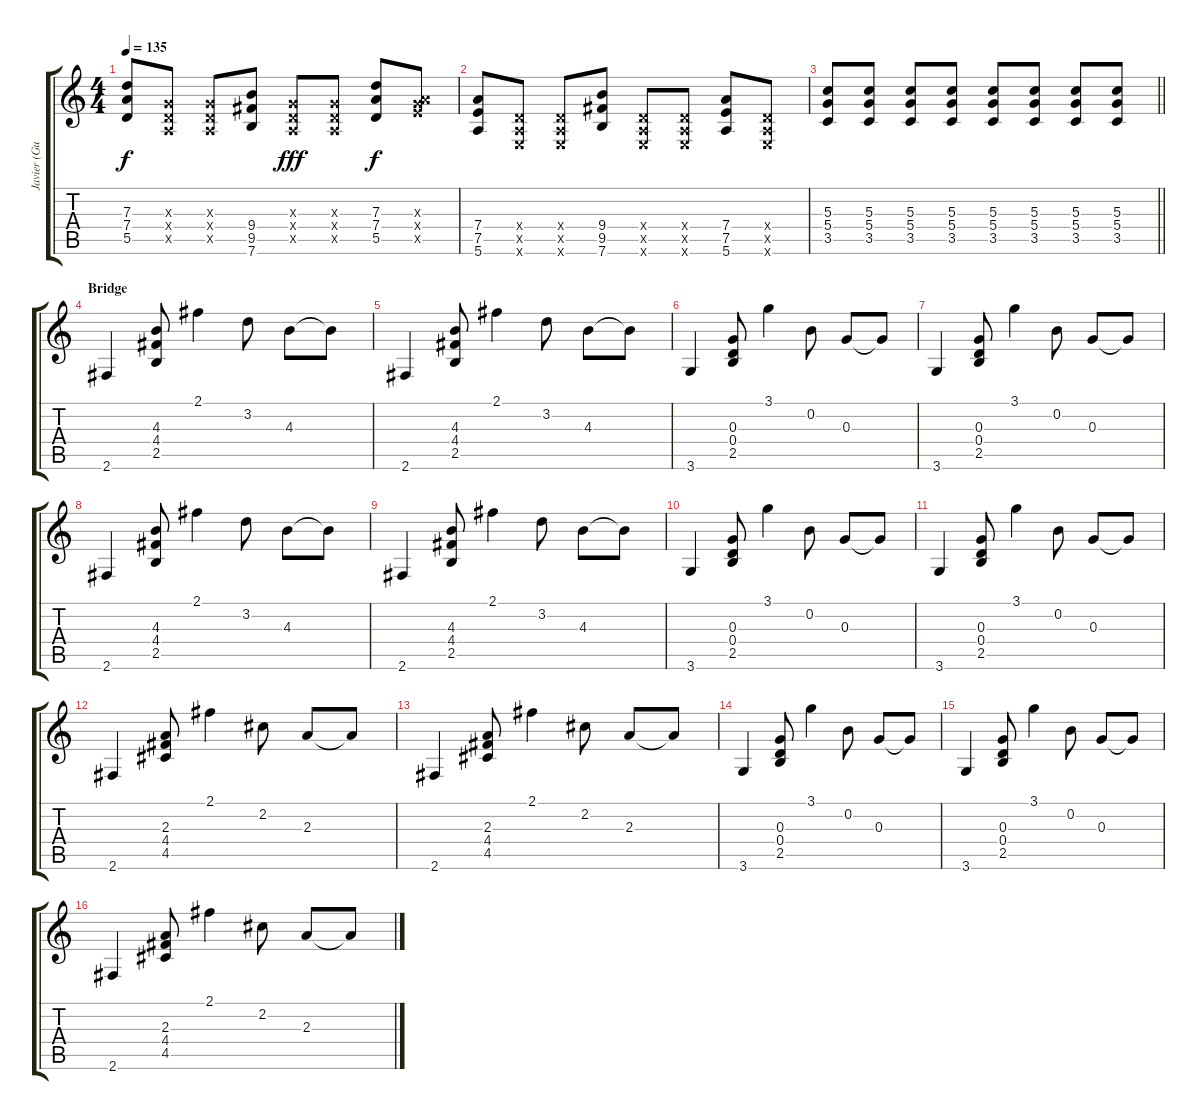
\track ("Javier (Guitarra)" "Javier (Gu") {instrument overdrivenguitar}
\staff {score tabs}
\tuning (E4 B3 G3 D3 A2 E2) {hide}
\ts (4 4)
\tempo 135
\clef g2
\ks c
(7.3 7.4 5.5).8{dy f} (0.3{x} 0.4{x} 0.5{x}).8 (0.3{x} 0.4{x} 0.5{x}).8 (9.4 9.5 7.6).8 (0.3{x} 0.4{x} 0.5{x}).8{dy fff} (0.3{x} 0.4{x} 0.5{x}).8 (7.3 7.4 5.5).8{dy f} (0.3{x} 7.4{x} 7.5{x}).8 |
(7.4 7.5 5.6).8 (0.4{x} 0.5{x} 0.6{x}).8 (0.4{x} 0.5{x} 0.6{x}).8 (9.4 9.5 7.6).8 (0.4{x} 0.5{x} 0.6{x}).8 (0.4{x} 0.5{x} 0.6{x}).8 (7.4 7.5 5.6).8 (0.4{x} 0.5{x} 0.6{x}).8 |
\barLineRight lightlight
(5.3 5.4 3.5).8 (5.3 5.4 3.5).8 (5.3 5.4 3.5).8 (5.3 5.4 3.5).8 (5.3 5.4 3.5).8 (5.3 5.4 3.5).8 (5.3 5.4 3.5).8 (5.3 5.4 3.5).8 |
\section ("" "Bridge")
2.6.4 (4.3 4.4 2.5).8 2.1.4 3.2.8 4.3.8 4.3{t}.8 |
2.6.4 (4.3 4.4 2.5).8 2.1.4 3.2.8 4.3.8 4.3{t}.8 |
3.6.4 (0.3 0.4 2.5).8 3.1.4 0.2.8 0.3.8 0.3{t}.8 |
3.6.4 (0.3 0.4 2.5).8 3.1.4 0.2.8 0.3.8 0.3{t}.8 |
2.6.4 (4.3 4.4 2.5).8 2.1.4 3.2.8 4.3.8 4.3{t}.8 |
2.6.4 (4.3 4.4 2.5).8 2.1.4 3.2.8 4.3.8 4.3{t}.8 |
3.6.4 (0.3 0.4 2.5).8 3.1.4 0.2.8 0.3.8 0.3{t}.8 |
3.6.4 (0.3 0.4 2.5).8 3.1.4 0.2.8 0.3.8 0.3{t}.8 |
2.6.4 (2.3 4.4 4.5).8 2.1.4 2.2.8 2.3.8 2.3{t}.8 |
2.6.4 (2.3 4.4 4.5).8 2.1.4 2.2.8 2.3.8 2.3{t}.8 |
3.6.4 (0.3 0.4 2.5).8 3.1.4 0.2.8 0.3.8 0.3{t}.8 |
3.6.4 (0.3 0.4 2.5).8 3.1.4 0.2.8 0.3.8 0.3{t}.8 |
2.6.4 (2.3 4.4 4.5).8 2.1.4 2.2.8 2.3.8 2.3{t}.8
